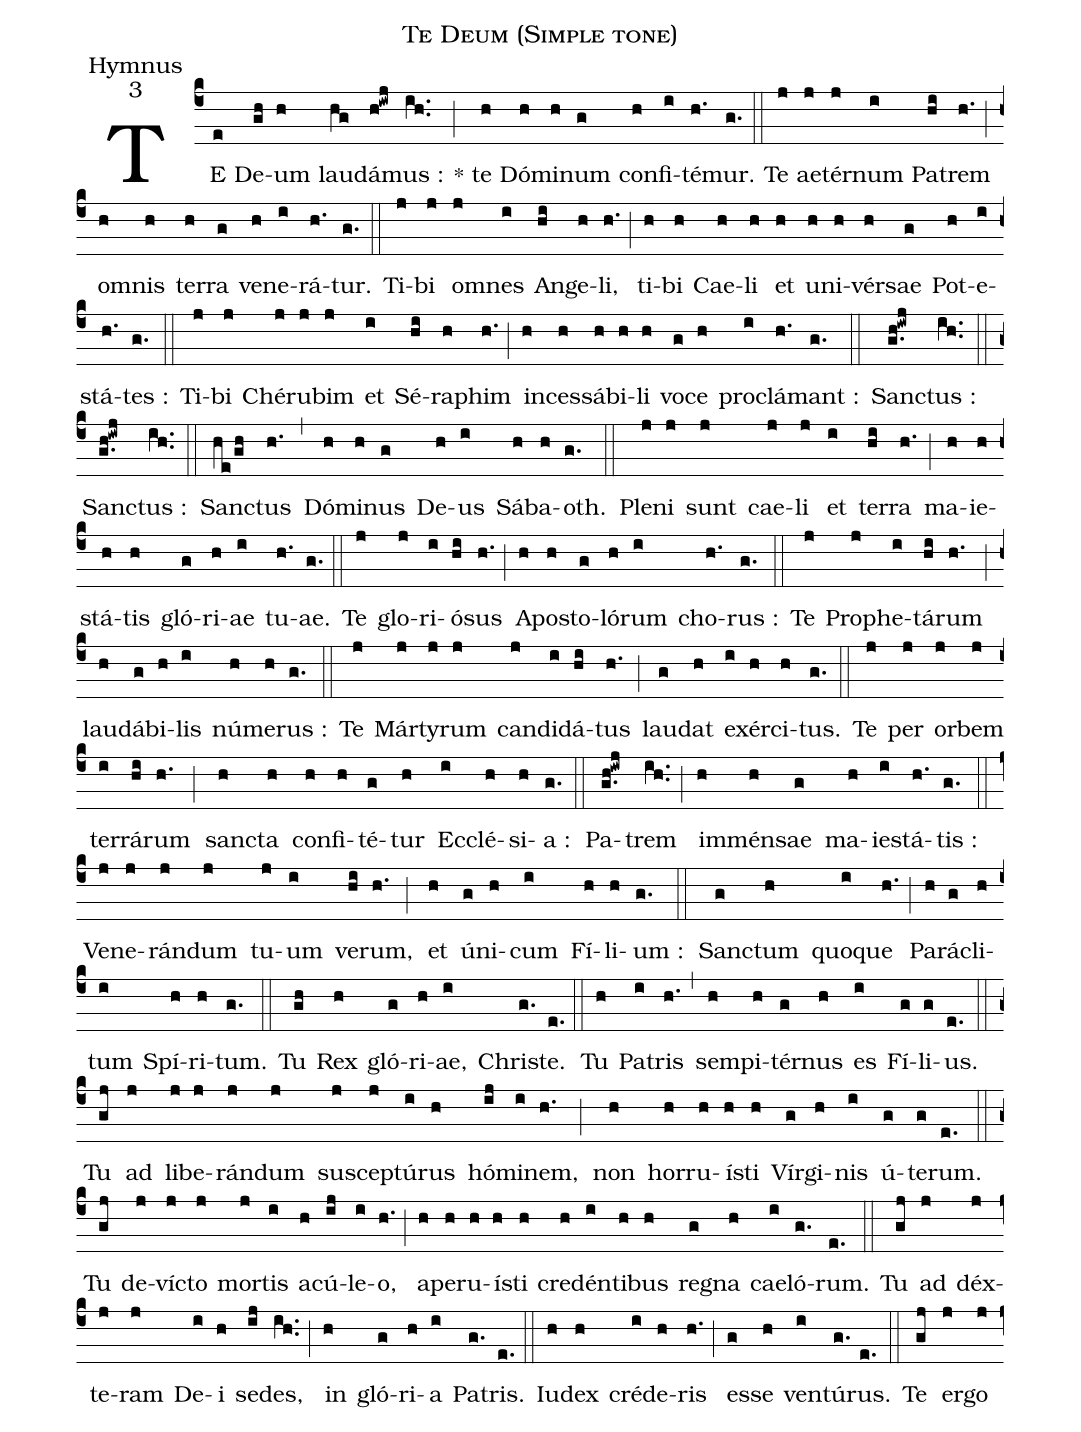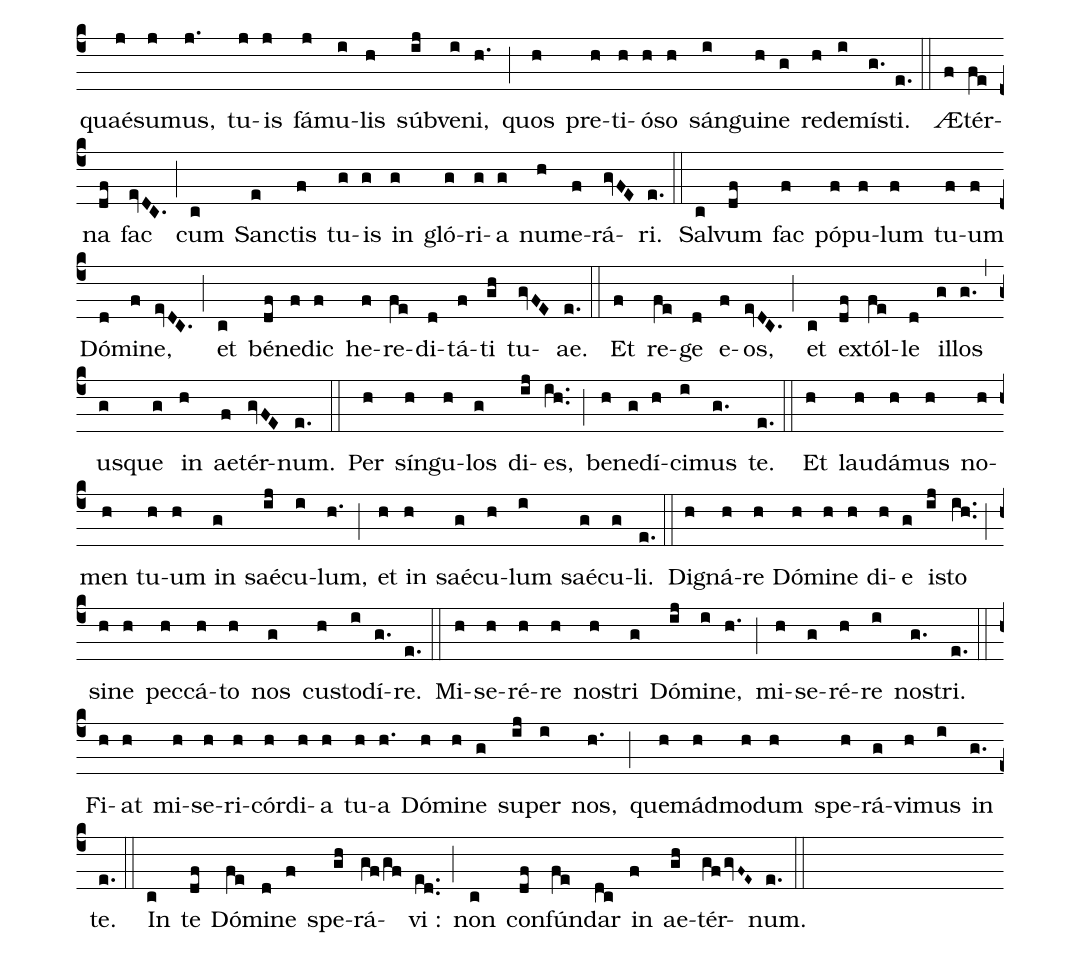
name:Te Deum (Simple tone);
office-part:Hymnus;
mode:3;
%%
(c4) TE(e) De(gh)um(h) lau(hg)dá(h!iwj)mus :(ih..) (;) * te(h) Dó(h)mi(h)num(g) con(h)fi(i)té(h.)mur.(g.) (::)
Te(j) ae(j)tér(j)num(i) Pa(hi)trem(h.) (;) o(h)mnis(h) ter(h)ra(g) ve(h)ne(i)rá(h.)tur.(g.) (::)
Ti(j)bi(j) o(j)mnes(i) An(hi)ge(h)li,(h.) (;) ti(h)bi(h) Cae(h)li(h) et(h) u(h)ni(h)vér(h)sae(g) Pot(h)e(i)stá(h.)tes :(g.) (::)
Ti(j)bi(j) Ché(j)ru(j)bim(j) et(i) Sé(hi)ra(h)phim(h.) (;) in(h)ces(h)sá(h)bi(h)li(h) vo(g)ce(h) pro(i)clá(h.)mant :(g.) (::)
San(g.h!iwj)ctus :(ih..) (::)
San(g.h!iwj)ctus :(ih..) (::)
San(he/gh)ctus(h.) (,) Dó(h)mi(h)nus(g) De(h)us(i) Sá(h)ba(h)oth.(g.) (::)
Ple(j)ni(j) sunt(j) cae(j)li(j) et(i) ter(hi)ra(h.) (;) ma(h)ie(h)stá(h)tis(h) gló(g)ri(h)ae(i) tu(h.)ae.(g.) (::)
Te(j) glo(j)ri(i)ó(hi)sus(h.) (;) A(h)po(h)sto(g)ló(h)rum(i) cho(h.)rus :(g.) (::)
Te(j) Pro(j)phe(i)tá(hi)rum(h.) (;) lau(h)dá(g)bi(h)lis(i) nú(h)me(h)rus :(g.) (::)
Te(j) Már(j)ty(j)rum(j) can(j)di(i)dá(hi)tus(h.) (;) lau(g)dat(h) ex(i)ér(h)ci(h)tus.(g.) (::)
Te(j) per(j) or(j)bem(j) ter(i)rá(hi)rum(h.) (;) san(h)cta(h) con(h)fi(h)té(g)tur(h) Ec(i)clé(h)si(h)a :(g.) (::)
Pa(g.h!iwj)trem(ih..) (;) im(h)mén(h)sae(g) ma(h)ie(i)stá(h.)tis :(g.) (::)
Ve(j)ne(j)rán(j)dum(j) tu(j)um(i) ve(hi)rum,(h.) (;) et(h) ú(g)ni(h)cum(i) Fí(h)li(h)um :(g.) (::)
San(g)ctum(h) quo(i)que(h.) (;) Pa(h)rá(g)cli(h)tum(i) Spí(h)ri(h)tum.(g.) (::)
Tu(gh) Rex(h) gló(g)ri(h)ae,(i) Chri(g.)ste.(e.) (::)
Tu(h) Pa(i)tris(h.) (,) sem(h)pi(h)tér(g)nus(h) es(i) Fí(g)li(g)us.(e.) (::)
Tu(gj) ad(j) li(j)be(j)rán(j)dum(j) sus(j)ce(j)ptú(i)rus(h) hó(ij)mi(i)nem,(h.) (;) non(h) hor(h)ru(h)í(h)sti(h) Vír(g)gi(h)nis(i) ú(g)te(g)rum.(e.) (::)
Tu(gj) de(j)ví(j)cto(j) mor(j)tis(i) a(h)cú(ij)le(i)o,(h.) (;) a(h)pe(h)ru(h)í(h)sti(h) cre(h)dén(i)ti(h)bus(h) re(g)gna(h) cae(i)ló(g.)rum.(e.) (::)
Tu(gj) ad(j) déx(j)te(j)ram(j) De(i)i(h) se(ij)des,(ih..) (;) in(h) gló(g)ri(h)a(i) Pa(g.)tris.(e.) (::)
Iu(h)dex(h) cré(i)de(h)ris(h.) (;) es(g)se(h) ven(i)tú(g.)rus.(e.) (::)
Te(gj) er(j)go(j) quaé(j)su(j)mus,(j.) tu(j)is(j) fá(j)mu(i)lis(h) súb(ij)ve(i)ni,(h.) (;) quos(h) pre(h)ti(h)ó(h)so(h) sán(i)gui(h)ne(g) red(h)e(i)mí(g.)sti.(e.) (::)
Æ(f)tér(fe)na(df) fac(evDC.) (;) cum(c) San(e)ctis(f) tu(g)is(g) in(g) gló(g)ri(g)a(g) nu(h)me(f)rá(gvFE)ri.(e.) (::)
Sal(c)vum(df) fac(f) pó(f)pu(f)lum(f) tu(f)um(f) Dó(d)mi(f)ne,(evDC.) (;) et(c) bé(df)ne(f)dic(f) he(f)re(fe)di(d)tá(f)ti(gh) tu(gvFE)ae.(e.) (::)
Et(f) re(fe)ge(d) e(f)os,(evDC.) (;) et(c) ex(df)tól(fe)le(d) il(g)los(g.) (,) us(g)que(g) in(h) ae(f)tér(gvFE)num.(e.) (::)
Per(h) sín(h)gu(h)los(g) di(ij)es,(ih..) (;) be(h)ne(g)dí(h)ci(i)mus(g.) te.(e.) (::)
Et(h) lau(h)dá(h)mus(h) no(h)men(h) tu(h)um(h) in(g) saé(ij)cu(i)lum,(h.) (;) et(h) in(h) saé(g)cu(h)lum(i) saé(g)cu(g)li.(e.) (::)
Di(h)gná(h)re(h) Dó(h)mi(h)ne(h) di(h)e(g) i(ij)sto(ih..) (;) si(h)ne(h) pec(h)cá(h)to(h) nos(g) cu(h)sto(i)dí(g.)re.(e.) (::)
Mi(h)se(h)ré(h)re(h) no(h)stri(g) Dó(ij)mi(i)ne,(h.) (;) mi(h)se(g)ré(h)re(i) no(g.)stri.(e.) (::)
Fi(h)at(h) mi(h)se(h)ri(h)cór(h)di(h)a(h) tu(h)a(h.) Dó(h)mi(h)ne(g) su(ij)per(i) nos,(h.) (;) quem(h)ád(h)mo(h)dum(h) spe(h)rá(g)vi(h)mus(i) in(g.) te.(e.) (::)
In(c) te(df) Dó(fe)mi(d)ne(f) spe(gh)rá(gf/gf)vi :(ed..) (;) non(c) con(df)fún(fe)dar(dc) in(f) ae(gh)tér(gfgvF~E~)num.(e.) (::)
